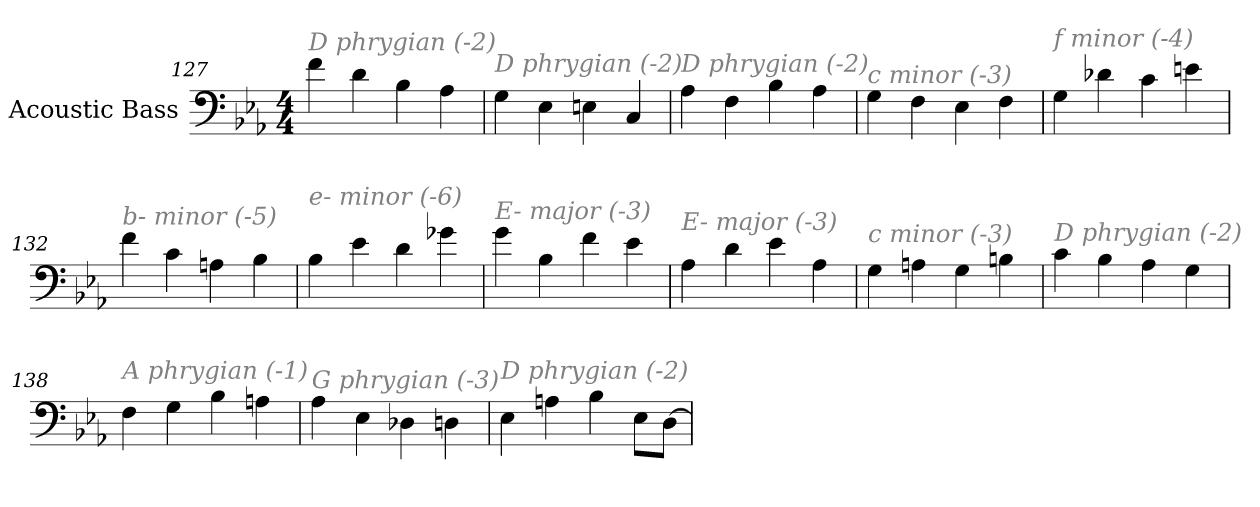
**kern
*part1
*staff1
*I"Acoustic Bass
*clefF4
*ITrd7c12
*k[b-e-a-]
*E-:
*M4/4
=127
!LO:TX:i:color=#808080:t=D phrygian (-2)
4F
4D
4BB-
4AA-
=128
!LO:TX:i:color=#808080:t=D phrygian (-2)
4GG
4EE-
4EEn
4CC
=129
!LO:TX:i:color=#808080:t=D phrygian (-2)
4AA-
4FF
4BB-
4AA-
=130
!LO:TX:i:color=#808080:t=c minor (-3)
4GG
4FF
4EE-
4FF
=131
!LO:TX:i:color=#808080:t=f minor (-4)
4GG
4D-X
4C
4En
=132
!LO:TX:i:color=#808080:t=b- minor (-5)
4F
4C
4AAn
4BB-
=133
!LO:TX:i:color=#808080:t=e- minor (-6)
4BB-
4E-
4D
4G-X
=134
!LO:TX:i:color=#808080:t=E- major (-3)
4G
4BB-
4F
4E-
=135
!LO:TX:i:color=#808080:t=E- major (-3)
4AA-
4D
4E-
4AA-
=136
!LO:TX:i:color=#808080:t=c minor (-3)
4GG
4AAn
4GG
4BBn
=137
!LO:TX:i:color=#808080:t=D phrygian (-2)
4C
4BB-
4AA-
4GG
=138
!LO:TX:i:color=#808080:t=A phrygian (-1)
4FF
4GG
4BB-
4AAn
=139
!LO:TX:i:color=#808080:t=G phrygian (-3)
4AA-
4EE-
4DD-X
4DDn
=140
!LO:TX:i:color=#808080:t=D phrygian (-2)
4EE-
4AAn
4BB-
8EE-L
[8DDJ
=
*-
